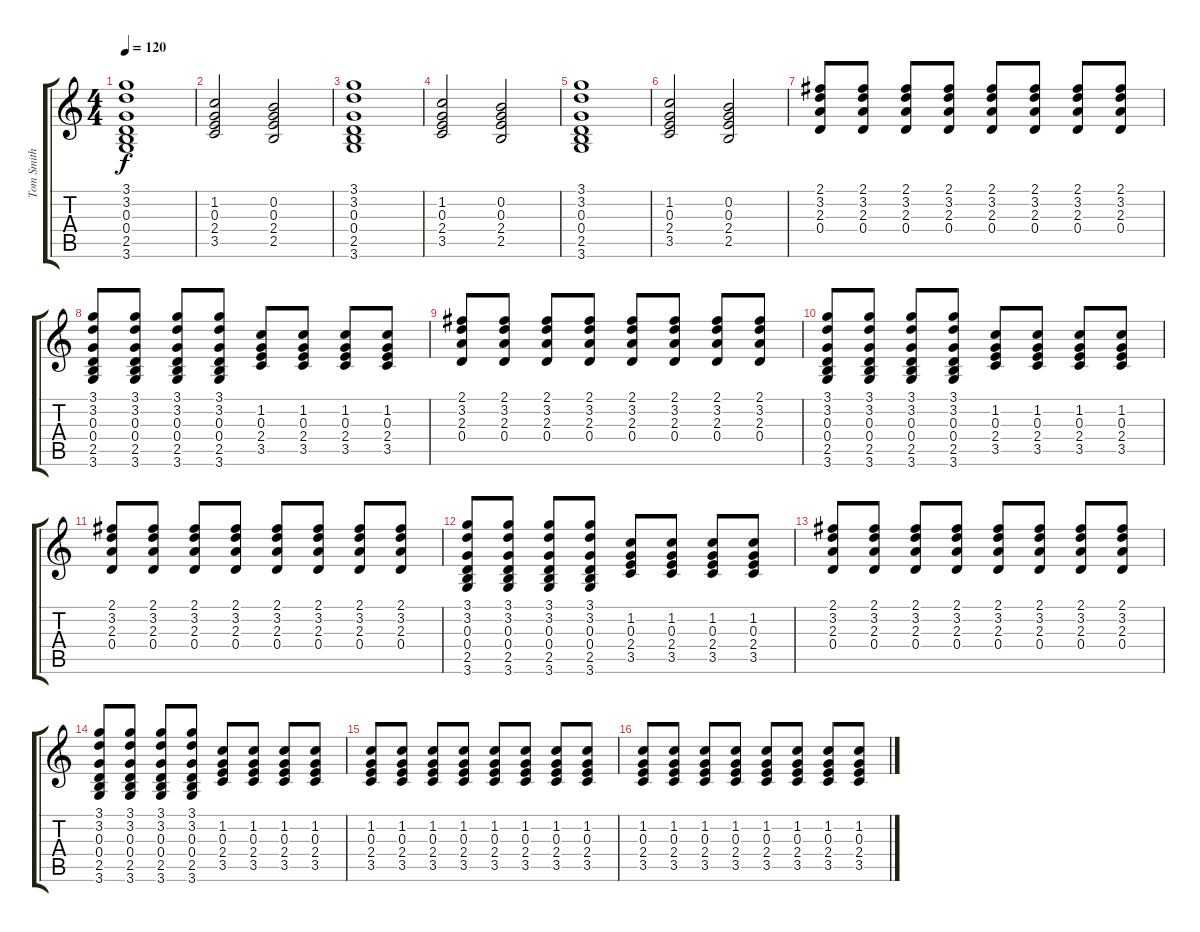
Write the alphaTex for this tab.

\track ("Tom Smith" "Tom Smith") {instrument electricguitarclean}
\staff {score tabs}
\tuning (E4 B3 G3 D3 A2 E2) {hide}
\ts (4 4)
\tempo 120
\clef g2
\ks c
(3.1 3.2 0.3 0.4 2.5 3.6).1{dy f} |
(1.2 0.3 2.4 3.5).2 (0.2 0.3 2.4 2.5).2 |
(3.1 3.2 0.3 0.4 2.5 3.6).1 |
(1.2 0.3 2.4 3.5).2 (0.2 0.3 2.4 2.5).2 |
(3.1 3.2 0.3 0.4 2.5 3.6).1 |
(1.2 0.3 2.4 3.5).2 (0.2 0.3 2.4 2.5).2 |
(2.1 3.2 2.3 0.4).8 (2.1 3.2 2.3 0.4).8 (2.1 3.2 2.3 0.4).8 (2.1 3.2 2.3 0.4).8 (2.1 3.2 2.3 0.4).8 (2.1 3.2 2.3 0.4).8 (2.1 3.2 2.3 0.4).8 (2.1 3.2 2.3 0.4).8 |
(3.1 3.2 0.3 0.4 2.5 3.6).8 (3.1 3.2 0.3 0.4 2.5 3.6).8 (3.1 3.2 0.3 0.4 2.5 3.6).8 (3.1 3.2 0.3 0.4 2.5 3.6).8 (1.2 0.3 2.4 3.5).8 (1.2 0.3 2.4 3.5).8 (1.2 0.3 2.4 3.5).8 (1.2 0.3 2.4 3.5).8 |
(2.1 3.2 2.3 0.4).8 (2.1 3.2 2.3 0.4).8 (2.1 3.2 2.3 0.4).8 (2.1 3.2 2.3 0.4).8 (2.1 3.2 2.3 0.4).8 (2.1 3.2 2.3 0.4).8 (2.1 3.2 2.3 0.4).8 (2.1 3.2 2.3 0.4).8 |
(3.1 3.2 0.3 0.4 2.5 3.6).8 (3.1 3.2 0.3 0.4 2.5 3.6).8 (3.1 3.2 0.3 0.4 2.5 3.6).8 (3.1 3.2 0.3 0.4 2.5 3.6).8 (1.2 0.3 2.4 3.5).8 (1.2 0.3 2.4 3.5).8 (1.2 0.3 2.4 3.5).8 (1.2 0.3 2.4 3.5).8 |
(2.1 3.2 2.3 0.4).8 (2.1 3.2 2.3 0.4).8 (2.1 3.2 2.3 0.4).8 (2.1 3.2 2.3 0.4).8 (2.1 3.2 2.3 0.4).8 (2.1 3.2 2.3 0.4).8 (2.1 3.2 2.3 0.4).8 (2.1 3.2 2.3 0.4).8 |
(3.1 3.2 0.3 0.4 2.5 3.6).8 (3.1 3.2 0.3 0.4 2.5 3.6).8 (3.1 3.2 0.3 0.4 2.5 3.6).8 (3.1 3.2 0.3 0.4 2.5 3.6).8 (1.2 0.3 2.4 3.5).8 (1.2 0.3 2.4 3.5).8 (1.2 0.3 2.4 3.5).8 (1.2 0.3 2.4 3.5).8 |
(2.1 3.2 2.3 0.4).8 (2.1 3.2 2.3 0.4).8 (2.1 3.2 2.3 0.4).8 (2.1 3.2 2.3 0.4).8 (2.1 3.2 2.3 0.4).8 (2.1 3.2 2.3 0.4).8 (2.1 3.2 2.3 0.4).8 (2.1 3.2 2.3 0.4).8 |
(3.1 3.2 0.3 0.4 2.5 3.6).8 (3.1 3.2 0.3 0.4 2.5 3.6).8 (3.1 3.2 0.3 0.4 2.5 3.6).8 (3.1 3.2 0.3 0.4 2.5 3.6).8 (1.2 0.3 2.4 3.5).8 (1.2 0.3 2.4 3.5).8 (1.2 0.3 2.4 3.5).8 (1.2 0.3 2.4 3.5).8 |
(1.2 0.3 2.4 3.5).8 (1.2 0.3 2.4 3.5).8 (1.2 0.3 2.4 3.5).8 (1.2 0.3 2.4 3.5).8 (1.2 0.3 2.4 3.5).8 (1.2 0.3 2.4 3.5).8 (1.2 0.3 2.4 3.5).8 (1.2 0.3 2.4 3.5).8 |
(1.2 0.3 2.4 3.5).8 (1.2 0.3 2.4 3.5).8 (1.2 0.3 2.4 3.5).8 (1.2 0.3 2.4 3.5).8 (1.2 0.3 2.4 3.5).8 (1.2 0.3 2.4 3.5).8 (1.2 0.3 2.4 3.5).8 (1.2 0.3 2.4 3.5).8
